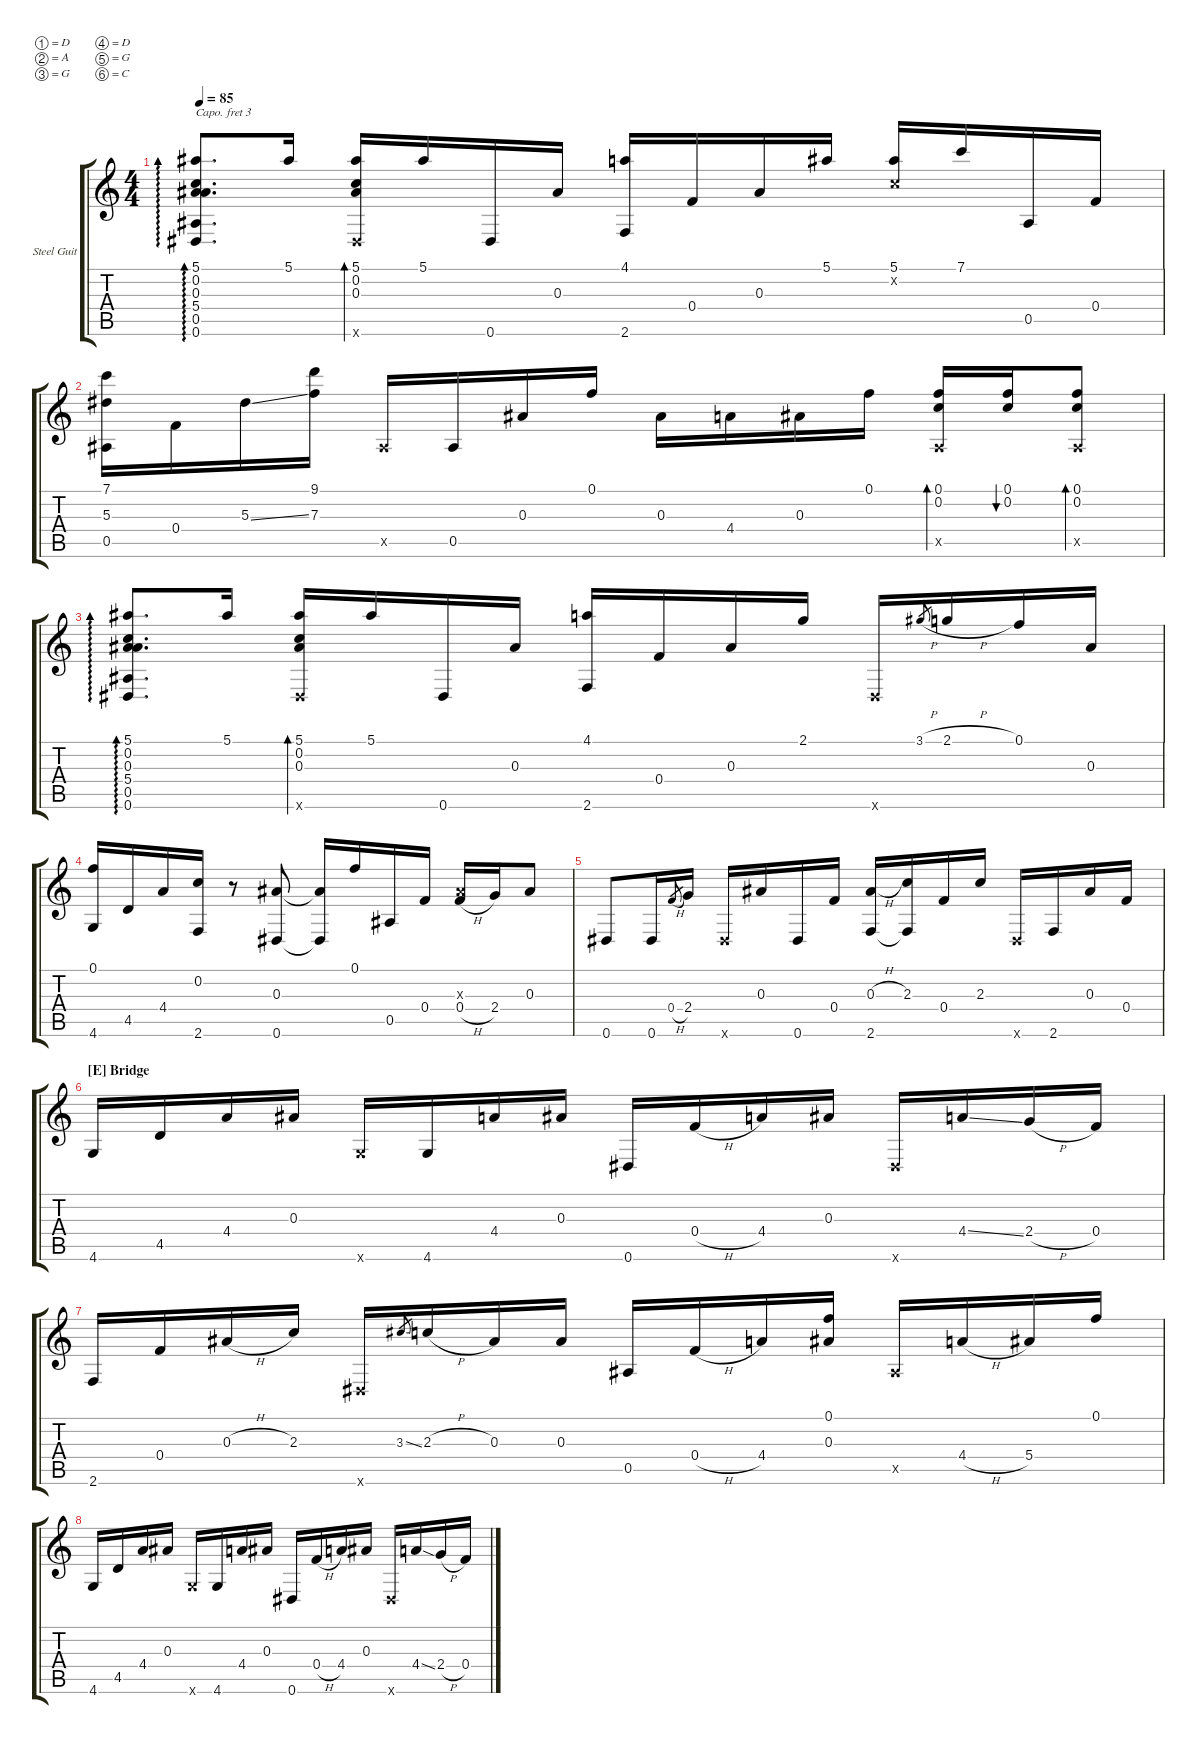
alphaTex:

\defaultSystemsLayout 4
\hideDynamics
\bracketExtendMode groupsimilarinstruments
\firstSystemTrackNameOrientation horizontal
\otherSystemsTrackNameOrientation horizontal
\extendBarLines
\chordDiagramsInScore
\track ("Steel Guitar" "Steel Guit") {instrument acousticguitarsteel}
\staff {score tabs}
\capo 3
\tuning (D4 A3 G3 D3 G2 C2)
\ts (4 4)
\tempo 85
\clef g2
\scale
1.05784
\ks c
(5.1{acc #} 5.4{acc #} 0.2 0.3{acc #} 0.5{acc #} 0.6{acc #}).8{d ad 0 dy mf beam Up} 5.1{acc #}.16{beam Up} (0.6{x acc #} 5.1{acc #} 0.2 0.3{acc #}).16{bd 30 beam Up} 5.1{acc #}.16{beam Up} 0.6{acc #}.16{beam Up} 0.3{acc #}.16{beam Up} (4.1 2.6).16{beam Up} 0.4.16{beam Up} 0.3{acc #}.16{beam Up} 5.1{acc #}.16{beam Up} (0.2{x} 5.1{acc #}).16{beam Up} 7.1.16{beam Up} 0.5{acc #}.16{beam Up} 0.4.16{beam Up} |
\scale
0.971082 (0.5{acc #} 7.1 5.3{acc #}).16{beam Down} 0.4.16{beam Down} 5.3{ss acc #}.16{beam Down} (9.1 7.3).16{beam Down} 0.5{x acc #}.16{beam Up} 0.5{acc #}.16{beam Up} 0.3{acc #}.16{beam Up} 0.1.16{beam Up} 0.3{acc #}.16{beam Down} 4.4.16{beam Down} 0.3{acc #}.16{beam Down} 0.1.16{beam Down} (0.1 0.2 0.5{x acc #}).16{bd 30 beam Up} (0.1 0.2).16{bu 30 beam Up} (0.1 0.2 0.5{x acc #}).8{bd 30 beam Up} |
\scale
0.971082 (5.1{acc #} 5.4{acc #} 0.2 0.3{acc #} 0.5{acc #} 0.6{acc #}).8{d ad 0 beam Up} 5.1{acc #}.16{beam Up} (0.6{x acc #} 5.1{acc #} 0.2 0.3{acc #}).16{bd 30 beam Up} 5.1{acc #}.16{beam Up} 0.6{acc #}.16{beam Up} 0.3{acc #}.16{beam Up} (4.1 2.6).16{beam Up} 0.4.16{beam Up} 0.3{acc #}.16{beam Up} 2.1.16{beam Up} 0.6{x acc #}.16{beam Up} 3.1{h acc #}.8{gr beam Up} 2.1{h}.16{beam Up} 0.1.16{beam Up} 0.3{acc #}.16{beam Up} |
\scale
1.05716 (4.6 0.1).16{beam Up} 4.5.16{beam Up} 4.4.16{beam Up} (0.2 2.6).16{beam Up} r.8{beam Up} (0.6{acc #} 0.3{acc #}).8{beam Up} (0.3{t acc #} 0.6{t acc #}).16{beam Up} 0.1.16{beam Up} 0.5{acc #}.16{beam Up} 0.4.16{beam Up} (0.4{h} 0.3{x acc #}).16{beam Up} 2.4.16{beam Up} 0.3{acc #}.8{beam Up} |
\scale
0.966903 0.6{acc #}.8{beam Up} 0.6{acc #}.16{beam Up} 0.4{h}.8{gr beam Up} 2.4.16{beam Up} 0.6{x acc #}.16{beam Up} 0.3{acc #}.16{beam Up} 0.6{acc #}.16{beam Up} 0.4.16{beam Up} (2.6 0.3{h acc #}).16{beam Up} (2.3 2.6{t}).16{beam Up} 0.4.16{beam Up} 2.3.16{beam Up} 0.6{x acc #}.16{beam Up} 2.6.16{beam Up} 0.3{acc #}.16{beam Up} 0.4.16{beam Up} |
\section ("E" "Bridge")
\scale
0.975935 4.6.16{beam Up} 4.5.16{beam Up} 4.4.16{beam Up} 0.3{acc #}.16{beam Up} 4.6{x}.16{beam Up} 4.6.16{beam Up} 4.4.16{beam Up} 0.3{acc #}.16{beam Up} 0.6{acc #}.16{beam Up} 0.4{h}.16{beam Up} 4.4.16{beam Up} 0.3{acc #}.16{beam Up} 0.6{x acc #}.16{beam Up} 4.4{ss}.16{beam Up} 2.4{h}.16{beam Up} 0.4.16{beam Up} |
\scale
1.05032 2.6.16{beam Up} 0.4.16{beam Up} 0.3{h acc #}.16{beam Up} 2.3.16{beam Up} 0.6{x acc #}.16{beam Up} 3.3{ss acc #}.8{gr beam Up} 2.3{h}.16{beam Up} 0.3{acc #}.16{beam Up} 0.3{acc #}.16{beam Up} 0.5{acc #}.16{beam Up} 0.4{h}.16{beam Up} 4.4.16{beam Up} (0.1 0.3{acc #}).16{beam Up} 0.5{x acc #}.16{beam Up} 4.4{h}.16{beam Up} 5.4{acc #}.16{beam Up} 0.1.16{beam Up} |
\scale
0.969093 4.6.16{beam Up} 4.5.16{beam Up} 4.4.16{beam Up} 0.3{acc #}.16{beam Up} 4.6{x}.16{beam Up} 4.6.16{beam Up} 4.4.16{beam Up} 0.3{acc #}.16{beam Up} 0.6{acc #}.16{beam Up} 0.4{h}.16{beam Up} 4.4.16{beam Up} 0.3{acc #}.16{beam Up} 0.6{x acc #}.16{beam Up} 4.4{ss}.16{beam Up} 2.4{h}.16{beam Up} 0.4.16{beam Up}
